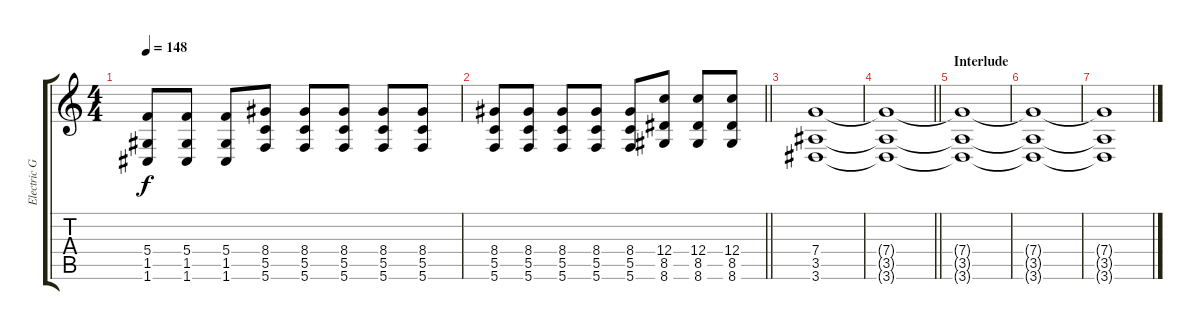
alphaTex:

\track ("Electric Guitar 1" "Electric G") {instrument distortionguitar}
\staff {score tabs}
\tuning (D4 A3 F3 C3 G2 C2) {hide}
\ts (4 4)
\tempo 148
\clef g2
\ks c
(5.4 1.5 1.6).8{dy f} (5.4 1.5 1.6).8 (5.4 1.5 1.6).8 (8.4 5.5 5.6).8 (8.4 5.5 5.6).8 (8.4 5.5 5.6).8 (8.4 5.5 5.6).8 (8.4 5.5 5.6).8 |
\barLineRight lightlight
(8.4 5.5 5.6).8 (8.4 5.5 5.6).8 (8.4 5.5 5.6).8 (8.4 5.5 5.6).8 (8.4 5.5 5.6).8 (12.4 8.5 8.6).8 (12.4 8.5 8.6).8 (12.4 8.5 8.6).8 |
\section ("" "")
(7.4 3.5 3.6).1 |
\barLineRight lightlight
(7.4{t} 3.5{t} 3.6{t}).1{volume 8} |
\section ("" "Interlude")
(7.4{t} 3.5{t} 3.6{t}).1{volume 3} |
(7.4{t} 3.5{t} 3.6{t}).1 |
(7.4{t} 3.5{t} 3.6{t}).1
